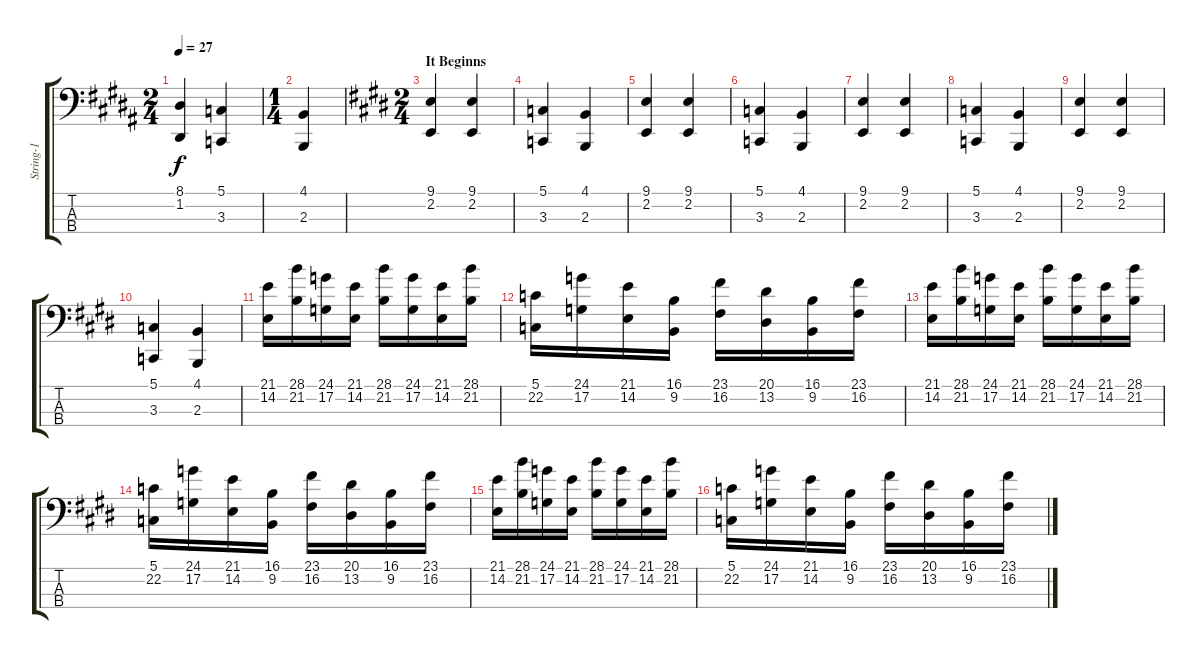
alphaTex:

\track ("String-1" "String-1") {instrument stringensemble2}
\staff {score tabs}
\tuning (G2 D2 A1 E1) {hide}
\ts (2 4)
\tempo 27
\clef f4
\ks g#minor
(8.1 1.2).4{dy f} (5.1 3.3).4 |
\ts (1 4)
(4.1 2.3).4 |
\ts (2 4)
\section ("" "It Beginns")
\ks c#minor
(9.1 2.2).4 (9.1 2.2).4 |
(5.1 3.3).4 (4.1 2.3).4 |
(9.1 2.2).4 (9.1 2.2).4 |
(5.1 3.3).4 (4.1 2.3).4 |
(9.1 2.2).4 (9.1 2.2).4 |
(5.1 3.3).4 (4.1 2.3).4 |
(9.1 2.2).4 (9.1 2.2).4 |
(5.1 3.3).4 (4.1 2.3).4 |
(21.1 14.2).16 (28.1 21.2).16 (24.1 17.2).16 (21.1 14.2).16 (28.1 21.2).16 (24.1 17.2).16 (21.1 14.2).16 (28.1 21.2).16 |
(5.1 22.2).16 (24.1 17.2).16 (21.1 14.2).16 (16.1 9.2).16 (23.1 16.2).16 (20.1 13.2).16 (16.1 9.2).16 (23.1 16.2).16 |
(21.1 14.2).16 (28.1 21.2).16 (24.1 17.2).16 (21.1 14.2).16 (28.1 21.2).16 (24.1 17.2).16 (21.1 14.2).16 (28.1 21.2).16 |
(5.1 22.2).16 (24.1 17.2).16 (21.1 14.2).16 (16.1 9.2).16 (23.1 16.2).16 (20.1 13.2).16 (16.1 9.2).16 (23.1 16.2).16 |
(21.1 14.2).16 (28.1 21.2).16 (24.1 17.2).16 (21.1 14.2).16 (28.1 21.2).16 (24.1 17.2).16 (21.1 14.2).16 (28.1 21.2).16 |
(5.1 22.2).16 (24.1 17.2).16 (21.1 14.2).16 (16.1 9.2).16 (23.1 16.2).16 (20.1 13.2).16 (16.1 9.2).16 (23.1 16.2).16
